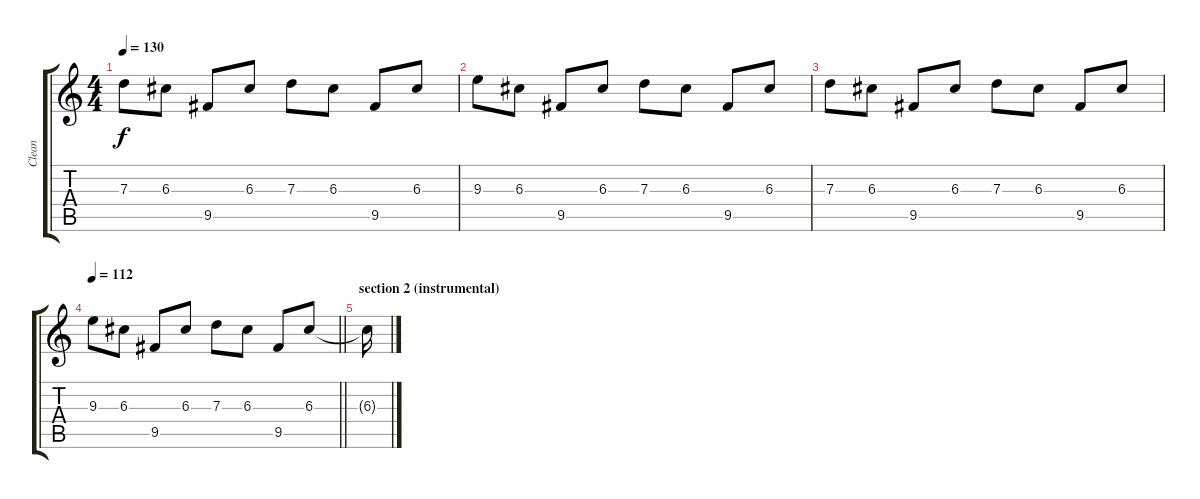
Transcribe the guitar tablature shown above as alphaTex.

\track ("Clean" "Clean") {instrument electricguitarmuted}
\staff {score tabs}
\tuning (E4 B3 G3 D3 A2 E2) {hide}
\ts (4 4)
\section ("" "")
\tempo 130
\clef g2
\ks c
7.3.8{dy f} 6.3.8 9.5.8 6.3.8 7.3.8 6.3.8 9.5.8 6.3.8 |
9.3.8 6.3.8 9.5.8 6.3.8 7.3.8 6.3.8 9.5.8 6.3.8 |
7.3.8 6.3.8 9.5.8 6.3.8 7.3.8 6.3.8 9.5.8 6.3.8 |
\tempo 112
\barLineRight lightlight
9.3.8 6.3.8 9.5.8 6.3.8 7.3.8 6.3.8 9.5.8 6.3.8 |
\section ("" "section 2 (instrumental)")
6.3{t}.16
